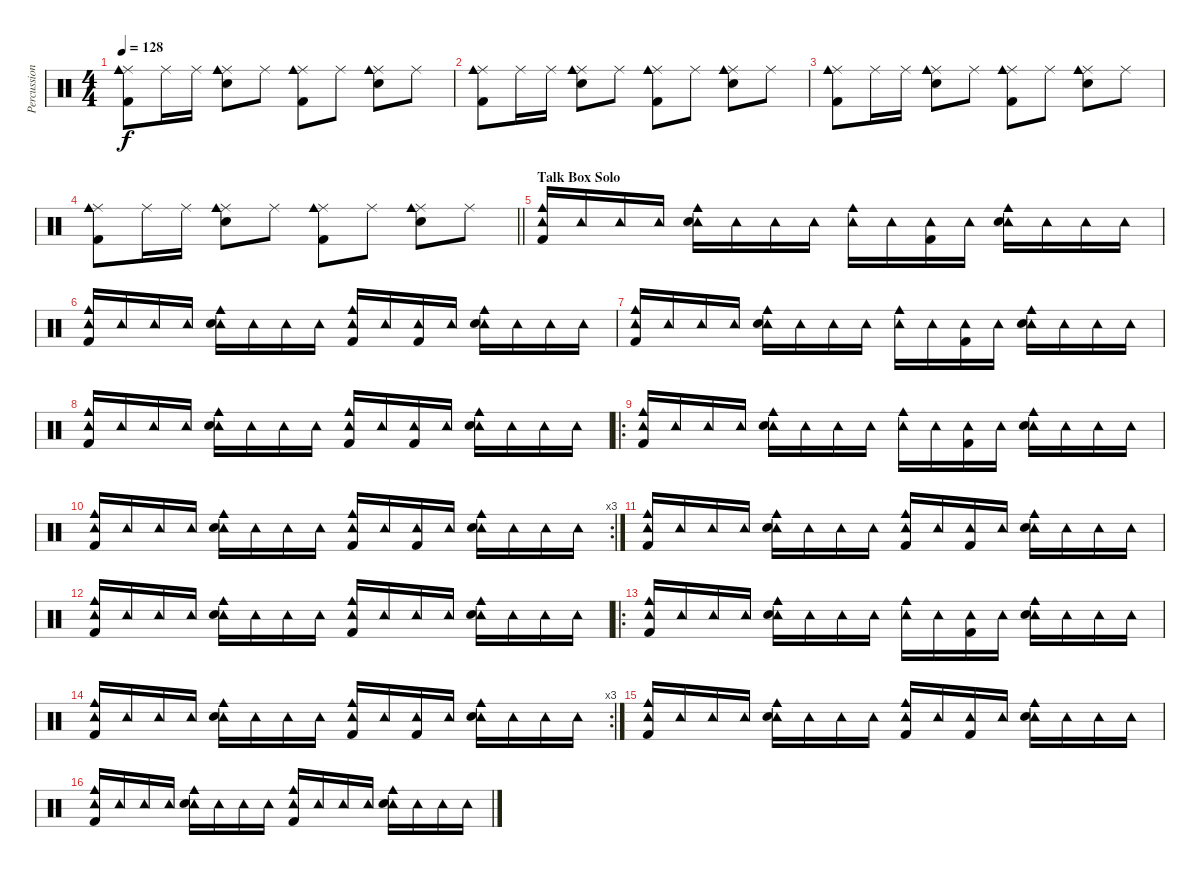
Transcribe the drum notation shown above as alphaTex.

\track ("Percussion" "Percussion") {instrument percussion}
\staff {score}
\articulation defaults
\ts (4 4)
\tempo 128
\clef neutral
\ks c
("Ride (middle)" "Kick (hit) 2" "Cowbell medium (hit)").8{dy f} "Ride (middle)".16 "Ride (middle)".16 ("Ride (middle)" "Snare (hit) 2" "Cowbell medium (hit)").8 "Ride (middle)".8 ("Ride (middle)" "Kick (hit) 2" "Cowbell medium (hit)").8 "Ride (middle)".8 ("Ride (middle)" "Snare (hit) 2" "Cowbell medium (hit)").8 "Ride (middle)".8 |
("Ride (middle)" "Kick (hit) 2" "Cowbell medium (hit)").8 "Ride (middle)".16 "Ride (middle)".16 ("Ride (middle)" "Snare (hit) 2" "Cowbell medium (hit)").8 "Ride (middle)".8 ("Ride (middle)" "Kick (hit) 2" "Cowbell medium (hit)").8 "Ride (middle)".8 ("Ride (middle)" "Snare (hit) 2" "Cowbell medium (hit)").8 "Ride (middle)".8 |
("Ride (middle)" "Kick (hit) 2" "Cowbell medium (hit)").8 "Ride (middle)".16 "Ride (middle)".16 ("Ride (middle)" "Snare (hit) 2" "Cowbell medium (hit)").8 "Ride (middle)".8 ("Ride (middle)" "Kick (hit) 2" "Cowbell medium (hit)").8 "Ride (middle)".8 ("Ride (middle)" "Snare (hit) 2" "Cowbell medium (hit)").8 "Ride (middle)".8 |
\barLineRight lightlight
("Ride (middle)" "Kick (hit) 2" "Cowbell medium (hit)").8 "Ride (middle)".16 "Ride (middle)".16 ("Ride (middle)" "Snare (hit) 2" "Cowbell medium (hit)").8 "Ride (middle)".8 ("Ride (middle)" "Kick (hit) 2" "Cowbell medium (hit)").8 "Ride (middle)".8 ("Ride (middle)" "Snare (hit) 2" "Cowbell medium (hit)").8 "Ride (middle)".8 |
\section ("" "Talk Box Solo")
("Tambourine (hit)" "Kick (hit) 2" "Cowbell medium (hit)").16 "Tambourine (hit)".16 "Tambourine (hit)".16 "Tambourine (hit)".16 ("Tambourine (hit)" "Snare (hit) 2" "Cowbell medium (hit)").16 "Tambourine (hit)".16 "Tambourine (hit)".16 "Tambourine (hit)".16 ("Tambourine (hit)" "Cowbell medium (hit)").16 "Tambourine (hit)".16 ("Tambourine (hit)" "Kick (hit) 2").16 "Tambourine (hit)".16 ("Tambourine (hit)" "Snare (hit) 2" "Cowbell medium (hit)").16 "Tambourine (hit)".16 "Tambourine (hit)".16 "Tambourine (hit)".16 |
("Tambourine (hit)" "Kick (hit) 2" "Cowbell medium (hit)").16 "Tambourine (hit)".16 "Tambourine (hit)".16 "Tambourine (hit)".16 ("Tambourine (hit)" "Snare (hit) 2" "Cowbell medium (hit)").16 "Tambourine (hit)".16 "Tambourine (hit)".16 "Tambourine (hit)".16 ("Tambourine (hit)" "Kick (hit) 2" "Cowbell medium (hit)").16 "Tambourine (hit)".16 ("Tambourine (hit)" "Kick (hit) 2").16 "Tambourine (hit)".16 ("Tambourine (hit)" "Snare (hit) 2" "Cowbell medium (hit)").16 "Tambourine (hit)".16 "Tambourine (hit)".16 "Tambourine (hit)".16 |
("Tambourine (hit)" "Kick (hit) 2" "Cowbell medium (hit)").16 "Tambourine (hit)".16 "Tambourine (hit)".16 "Tambourine (hit)".16 ("Tambourine (hit)" "Snare (hit) 2" "Cowbell medium (hit)").16 "Tambourine (hit)".16 "Tambourine (hit)".16 "Tambourine (hit)".16 ("Tambourine (hit)" "Cowbell medium (hit)").16 "Tambourine (hit)".16 ("Tambourine (hit)" "Kick (hit) 2").16 "Tambourine (hit)".16 ("Tambourine (hit)" "Snare (hit) 2" "Cowbell medium (hit)").16 "Tambourine (hit)".16 "Tambourine (hit)".16 "Tambourine (hit)".16 |
("Tambourine (hit)" "Kick (hit) 2" "Cowbell medium (hit)").16 "Tambourine (hit)".16 "Tambourine (hit)".16 "Tambourine (hit)".16 ("Tambourine (hit)" "Snare (hit) 2" "Cowbell medium (hit)").16 "Tambourine (hit)".16 "Tambourine (hit)".16 "Tambourine (hit)".16 ("Tambourine (hit)" "Kick (hit) 2" "Cowbell medium (hit)").16 "Tambourine (hit)".16 ("Tambourine (hit)" "Kick (hit) 2").16 "Tambourine (hit)".16 ("Tambourine (hit)" "Snare (hit) 2" "Cowbell medium (hit)").16 "Tambourine (hit)".16 "Tambourine (hit)".16 "Tambourine (hit)".16 |
\ro
("Tambourine (hit)" "Kick (hit) 2" "Cowbell medium (hit)").16 "Tambourine (hit)".16 "Tambourine (hit)".16 "Tambourine (hit)".16 ("Tambourine (hit)" "Snare (hit) 2" "Cowbell medium (hit)").16 "Tambourine (hit)".16 "Tambourine (hit)".16 "Tambourine (hit)".16 ("Tambourine (hit)" "Cowbell medium (hit)").16 "Tambourine (hit)".16 ("Tambourine (hit)" "Kick (hit) 2").16 "Tambourine (hit)".16 ("Tambourine (hit)" "Snare (hit) 2" "Cowbell medium (hit)").16 "Tambourine (hit)".16 "Tambourine (hit)".16 "Tambourine (hit)".16 |
\rc 3
("Tambourine (hit)" "Kick (hit) 2" "Cowbell medium (hit)").16 "Tambourine (hit)".16 "Tambourine (hit)".16 "Tambourine (hit)".16 ("Tambourine (hit)" "Snare (hit) 2" "Cowbell medium (hit)").16 "Tambourine (hit)".16 "Tambourine (hit)".16 "Tambourine (hit)".16 ("Tambourine (hit)" "Kick (hit) 2" "Cowbell medium (hit)").16 "Tambourine (hit)".16 ("Tambourine (hit)" "Kick (hit) 2").16 "Tambourine (hit)".16 ("Tambourine (hit)" "Snare (hit) 2" "Cowbell medium (hit)").16 "Tambourine (hit)".16 "Tambourine (hit)".16 "Tambourine (hit)".16 |
("Tambourine (hit)" "Kick (hit) 2" "Cowbell medium (hit)").16 "Tambourine (hit)".16 "Tambourine (hit)".16 "Tambourine (hit)".16 ("Tambourine (hit)" "Snare (hit) 2" "Cowbell medium (hit)").16 "Tambourine (hit)".16 "Tambourine (hit)".16 "Tambourine (hit)".16 ("Tambourine (hit)" "Kick (hit) 2" "Cowbell medium (hit)").16 "Tambourine (hit)".16 ("Tambourine (hit)" "Kick (hit) 2").16 "Tambourine (hit)".16 ("Tambourine (hit)" "Snare (hit) 2" "Cowbell medium (hit)").16 "Tambourine (hit)".16 "Tambourine (hit)".16 "Tambourine (hit)".16 |
("Tambourine (hit)" "Kick (hit) 2" "Cowbell medium (hit)").16 "Tambourine (hit)".16 "Tambourine (hit)".16 "Tambourine (hit)".16 ("Tambourine (hit)" "Snare (hit) 2" "Cowbell medium (hit)").16 "Tambourine (hit)".16 "Tambourine (hit)".16 "Tambourine (hit)".16 ("Tambourine (hit)" "Kick (hit) 2" "Cowbell medium (hit)").16 "Tambourine (hit)".16 "Tambourine (hit)".16 "Tambourine (hit)".16 ("Tambourine (hit)" "Snare (hit) 2" "Cowbell medium (hit)").16 "Tambourine (hit)".16 "Tambourine (hit)".16 "Tambourine (hit)".16 |
\ro
("Tambourine (hit)" "Kick (hit) 2" "Cowbell medium (hit)").16 "Tambourine (hit)".16 "Tambourine (hit)".16 "Tambourine (hit)".16 ("Tambourine (hit)" "Snare (hit) 2" "Cowbell medium (hit)").16 "Tambourine (hit)".16 "Tambourine (hit)".16 "Tambourine (hit)".16 ("Tambourine (hit)" "Cowbell medium (hit)").16 "Tambourine (hit)".16 ("Tambourine (hit)" "Kick (hit) 2").16 "Tambourine (hit)".16 ("Tambourine (hit)" "Snare (hit) 2" "Cowbell medium (hit)").16 "Tambourine (hit)".16 "Tambourine (hit)".16 "Tambourine (hit)".16 |
\rc 3
("Tambourine (hit)" "Kick (hit) 2" "Cowbell medium (hit)").16 "Tambourine (hit)".16 "Tambourine (hit)".16 "Tambourine (hit)".16 ("Tambourine (hit)" "Snare (hit) 2" "Cowbell medium (hit)").16 "Tambourine (hit)".16 "Tambourine (hit)".16 "Tambourine (hit)".16 ("Tambourine (hit)" "Kick (hit) 2" "Cowbell medium (hit)").16 "Tambourine (hit)".16 ("Tambourine (hit)" "Kick (hit) 2").16 "Tambourine (hit)".16 ("Tambourine (hit)" "Snare (hit) 2" "Cowbell medium (hit)").16 "Tambourine (hit)".16 "Tambourine (hit)".16 "Tambourine (hit)".16 |
("Tambourine (hit)" "Kick (hit) 2" "Cowbell medium (hit)").16 "Tambourine (hit)".16 "Tambourine (hit)".16 "Tambourine (hit)".16 ("Tambourine (hit)" "Snare (hit) 2" "Cowbell medium (hit)").16 "Tambourine (hit)".16 "Tambourine (hit)".16 "Tambourine (hit)".16 ("Tambourine (hit)" "Kick (hit) 2" "Cowbell medium (hit)").16 "Tambourine (hit)".16 ("Tambourine (hit)" "Kick (hit) 2").16 "Tambourine (hit)".16 ("Tambourine (hit)" "Snare (hit) 2" "Cowbell medium (hit)").16 "Tambourine (hit)".16 "Tambourine (hit)".16 "Tambourine (hit)".16 |
("Tambourine (hit)" "Kick (hit) 2" "Cowbell medium (hit)").16 "Tambourine (hit)".16 "Tambourine (hit)".16 "Tambourine (hit)".16 ("Tambourine (hit)" "Snare (hit) 2" "Cowbell medium (hit)").16 "Tambourine (hit)".16 "Tambourine (hit)".16 "Tambourine (hit)".16 ("Tambourine (hit)" "Kick (hit) 2" "Cowbell medium (hit)").16 "Tambourine (hit)".16 "Tambourine (hit)".16 "Tambourine (hit)".16 ("Tambourine (hit)" "Snare (hit) 2" "Cowbell medium (hit)").16 "Tambourine (hit)".16 "Tambourine (hit)".16 "Tambourine (hit)".16
